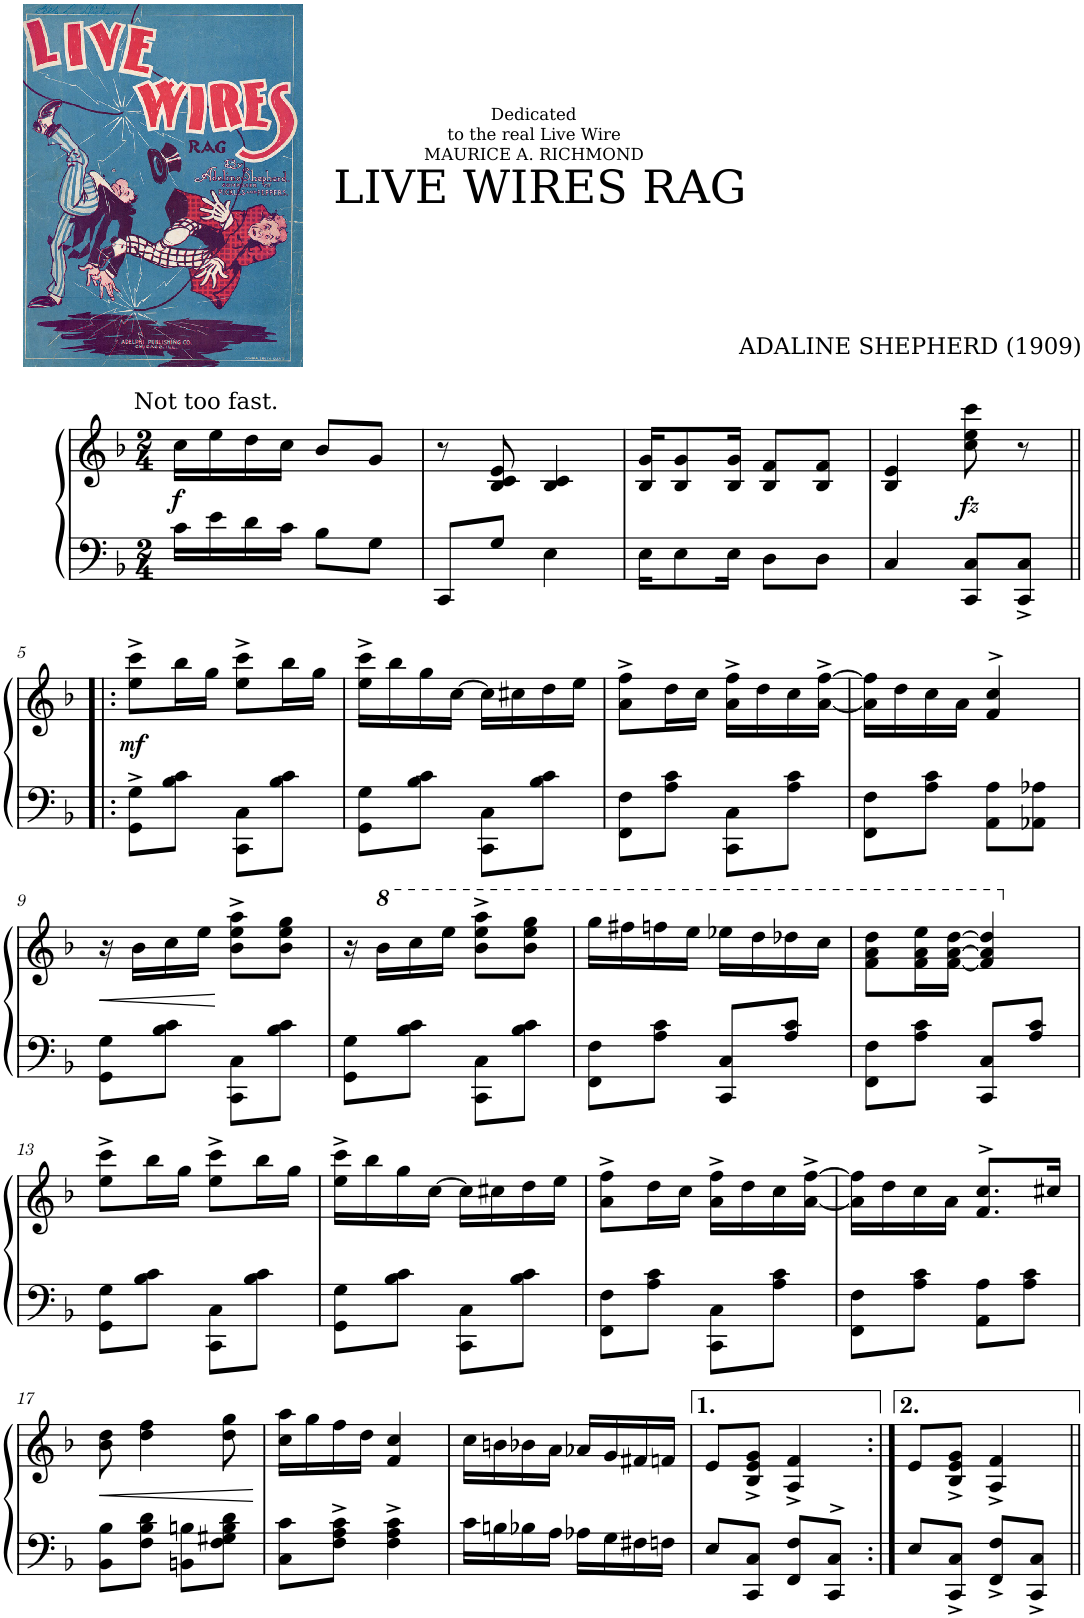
**kern	**kern	**dynam
*part1	*part1	*part1
*staff2	*staff1	*staff1/2
*I"Piano	*	*
*I'Pno.	*	*
*clefF4	*clefG2	*
*k[b-]	*k[b-]	*
*M2/4	*M2/4	*
=1	=1	=1
!	!LO:TX:a:t=Not too fast.	!
!	!	!LO:DY:b
16c\LL	16cc\LL	f
16e\	16ee\	.
16d\	16dd\	.
16c\JJ	16cc\JJ	.
8B-\L	8b-/L	.
8G\J	8g/J	.
=2	=2	=2
8CC/L	8r	.
8G/J	8B-/ 8c/ 8e/	.
4E\	4B-/ 4c/	.
=3	=3	=3
16E\KL	16B-/ 16g/KL	.
8E\	8B-/ 8g/	.
16E\Jk	16B-/ 16g/Jk	.
8D\L	8B-/ 8f/L	.
8D\J	8B-/ 8f/J	.
=4	=4	=4
4C/	4B-/ 4e/	.
!	!	!LO:DY:b
8CC/ 8C/L	8cc\ 8ee\ 8ccc\	fz
8CC/^ 8C/^J	8r	.
!!LO:LB:g=z
=5!|:	=5!|:	=5!|:
!	!	!LO:DY:b
8GG\^ 8G\^L	8ee\^ 8ccc\^L	mf
8B-\ 8c\J	16bb-\L	.
.	16gg\JJ	.
8CC\ 8C\L	8ee\^ 8ccc\^L	.
8B-\ 8c\J	16bb-\L	.
.	16gg\JJ	.
=6	=6	=6
8GG\ 8G\L	16ee\^ 16ccc\^LL	.
.	16bb-\	.
8B-\ 8c\J	16gg\	.
.	[16cc\JJ	.
8CC\ 8C\L	16cc\LL]	.
.	16cc#X\	.
8B-\ 8c\J	16dd\	.
.	16ee\JJ	.
=7	=7	=7
8FF\ 8F\L	8a\^ 8ff\^L	.
8A\ 8c\J	16dd\L	.
.	16cc\JJ	.
8CC\ 8C\L	16a\^ 16ff\^LL	.
.	16dd\	.
8A\ 8c\J	16cc\	.
.	[16a\^ [16ff\^JJ	.
=8	=8	=8
8FF\ 8F\L	16a\] 16ff\]LL	.
.	16dd\	.
8A\ 8c\J	16cc\	.
.	16a\JJ	.
8AA\ 8A\L	4f/^> 4cc/^>	.
8AA-X\ 8A-X\J	.	.
!!LO:LB:g=z
=9	=9	=9
!	!	!LO:HP:b
8GG\ 8G\L	16r	<
.	16b-\LL	.
8B-\ 8c\J	16cc\	.
.	16ee\JJ	.
8CC\ 8C\L	8b-\^ 8ee\^ 8aa\^L	[
8B-\ 8c\J	8b-\ 8ee\ 8gg\J	.
=10	=10	=10
8GG\ 8G\L	16r	.
*	*8va	*
.	16bb-\LL	.
8B-\ 8c\J	16ccc\	.
.	16eee\JJ	.
8CC\ 8C\L	8bb-\^ 8eee\^ 8aaa\^L	.
8B-\ 8c\J	8bb-\ 8eee\ 8ggg\J	.
=11	=11	=11
8FF\ 8F\L	16ggg\LL	.
.	16fff#X\	.
8A\ 8c\J	16fffn\	.
.	16eee\JJ	.
8CC/ 8C/L	16eee-X\LL	.
.	16ddd\	.
8A/ 8c/J	16ddd-X\	.
.	16ccc\JJ	.
=12	=12	=12
8FF\ 8F\L	8ff\ 8aa\ 8ddd\L	.
8A\ 8c\J	16ff\ 16aa\ 16eee\L	.
.	[16ff\ [16aa\ [16ddd\JJ	.
8CC/ 8C/L	4ff/] 4aa/] 4ddd/]	.
8A/ 8c/J	.	.
!!LO:LB:g=z
=13	=13	=13
*	*X8va	*
8GG\ 8G\L	8ee\^ 8ccc\^L	.
8B-\ 8c\J	16bb-\L	.
.	16gg\JJ	.
8CC\ 8C\L	8ee\^ 8ccc\^L	.
8B-\ 8c\J	16bb-\L	.
.	16gg\JJ	.
=14	=14	=14
8GG\ 8G\L	16ee\^ 16ccc\^LL	.
.	16bb-\	.
8B-\ 8c\J	16gg\	.
.	[16cc\JJ	.
8CC\ 8C\L	16cc\LL]	.
.	16cc#X\	.
8B-\ 8c\J	16dd\	.
.	16ee\JJ	.
=15	=15	=15
8FF\ 8F\L	8a\^ 8ff\^L	.
8A\ 8c\J	16dd\L	.
.	16cc\JJ	.
8CC\ 8C\L	16a\^ 16ff\^LL	.
.	16dd\	.
8A\ 8c\J	16cc\	.
.	[16a\^ [16ff\^JJ	.
=16	=16	=16
8FF\ 8F\L	16a\] 16ff\]LL	.
.	16dd\	.
8A\ 8c\J	16cc\	.
.	16a\JJ	.
8AA\ 8A\L	8.f/^> 8.cc/^>L	.
8A\ 8c\J	.	.
.	16cc#X/Jk	.
!!LO:LB:g=z
=17	=17	=17
!	!	!LO:HP:b
8BB-\ 8B-\L	8b-\ 8dd\	<
8F\ 8B-\ 8d\J	4dd\ 4ff\	.
8BBn\ 8Bn\L	.	.
8F\ 8G#X\ 8B\ 8d\J	8dd\ 8gg\	.
.	.	[
=18	=18	=18
8C\ 8c\L	16cc\ 16aa\LL	.
.	16gg\	.
8F\^ 8A\^ 8c\^J	16ff\	.
.	16dd\JJ	.
4F\^ 4A\^ 4c\^	4f/ 4cc/	.
=19	=19	=19
16c\LL	16cc\LL	.
16Bn\	16bn\	.
16B-X\	16b-X\	.
16A\JJ	16a\JJ	.
16A-X\LL	16a-X/LL	.
16G\	16g/	.
16F#X\	16f#X/	.
16Fn\JJ	16fn/JJ	.
=20	=20	=20
8E/L	8e/L	.
8CC/ 8C/J	8B-/^ 8e/^ 8g/^J	.
8FF/ 8F/L	4A/^ 4f/^	.
8CC/^> 8C/^>J	.	.
=21:|!	=21:|!	=21:|!
8E/L	8e/L	.
8CC/^ 8C/^J	8B-/^ 8e/^ 8g/^J	.
8FF/^ 8F/^L	4A/^ 4f/^	.
8CC/^ 8C/^J	.	.
=||	=||	=||
*-	*-	*-
